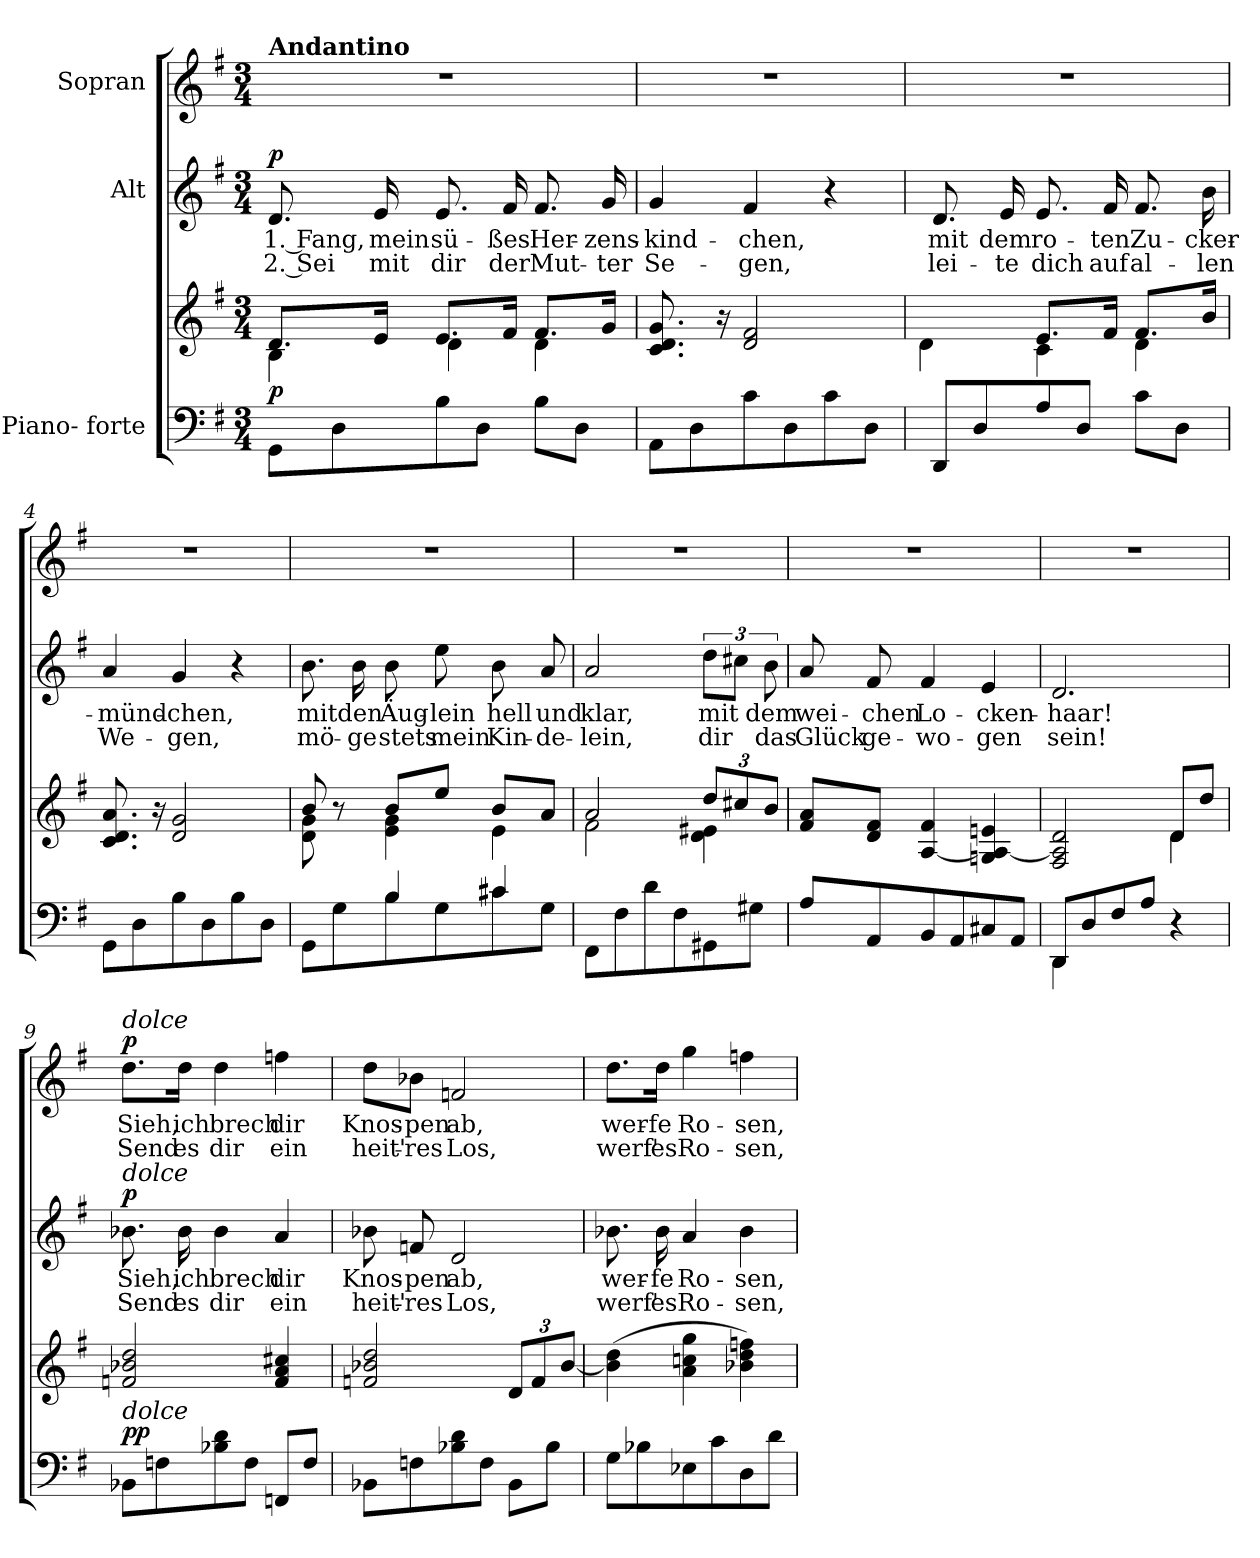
**kern	**kern	**dynam	**kern	**text	**text	**dynam	**kern	**text	**text	**dynam
*part3	*part3	*part3	*part2	*part2	*part2	*part2	*part1	*part1	*part1	*part1
*staff4	*staff3	*staff3/4	*staff2	*staff2	*staff2	*staff2	*staff1	*staff1	*staff1	*staff1
*I"Piano- forte	*	*	*I"Alt	*	*	*	*I"Sopran	*	*	*
*clefF4	*clefG2	*	*clefG2	*	*	*	*clefG2	*	*	*
*k[f#]	*k[f#]	*	*k[f#]	*	*	*	*k[f#]	*	*	*
*M3/4	*M3/4	*	*M3/4	*	*	*	*M3/4	*	*	*
=1	=1	=1	=1	=1	=1	=1	=1	=1	=1	=1
*	*^	*	*	*	*	*	*	*	*	*
!	!	!	!	!	!	!	!	!LO:TX:a:B:t=Andantino	!	!	!
!	!	!	!LO:DY:a=2	!	!LO:LY:b	!LO:LY:b	!LO:DY:a	!	!	!	!
8GG\L	8.d/L	4B\	p	8.d/	1. Fang,	2. Sei	p	2.r	.	.	.
8D\	.	.	.	.	.	.	.	.	.	.	.
!	!	!	!	!	!LO:LY:b	!LO:LY:b	!	!	!	!	!
.	16e/Jk	.	.	16e/	mein	mit	.	.	.	.	.
!	!	!	!	!	!LO:LY:b	!LO:LY:b	!	!	!	!	!
8B\	8.e/L	4d\	.	8.e/	sü-	dir	.	.	.	.	.
8D\J	.	.	.	.	.	.	.	.	.	.	.
!	!	!	!	!	!LO:LY:b	!LO:LY:b	!	!	!	!	!
.	16f#/Jk	.	.	16f#/	-ßes	der	.	.	.	.	.
!	!	!	!	!	!LO:LY:b	!LO:LY:b	!	!	!	!	!
8B\L	8.f#/L	4d\	.	8.f#/	Her-	Mut-	.	.	.	.	.
8D\J	.	.	.	.	.	.	.	.	.	.	.
!	!	!	!	!	!LO:LY:b	!LO:LY:b	!	!	!	!	!
.	16g/Jk	.	.	16g/	-zens-	-ter	.	.	.	.	.
*	*v	*v	*	*	*	*	*	*	*	*	*
=2	=2	=2	=2	=2	=2	=2	=2	=2	=2	=2
!	!	!	!	!LO:LY:b	!LO:LY:b	!	!	!	!	!
8AA\L	8.c/ 8.d/ 8.g/	.	4g/	-kind-	Se-	.	2.r	.	.	.
8D\	.	.	.	.	.	.	.	.	.	.
.	16r	.	.	.	.	.	.	.	.	.
!	!	!	!	!LO:LY:b	!LO:LY:b	!	!	!	!	!
8c\	2d/ 2f#/	.	4f#/	-chen,	-gen,	.	.	.	.	.
8D\	.	.	.	.	.	.	.	.	.	.
8c\	.	.	4r	.	.	.	.	.	.	.
8D\J	.	.	.	.	.	.	.	.	.	.
=3	=3	=3	=3	=3	=3	=3	=3	=3	=3	=3
*	*^	*	*	*	*	*	*	*	*	*
!	!	!	!	!	!LO:LY:b	!LO:LY:b	!	!	!	!	!
8DD/L	8.d/Lyy	4d\	.	8.d/	mit	lei-	.	2.r	.	.	.
8D/	.	.	.	.	.	.	.	.	.	.	.
!	!	!	!	!	!LO:LY:b	!LO:LY:b	!	!	!	!	!
.	16e/Jk	.	.	16e/	dem	-te	.	.	.	.	.
!	!	!	!	!	!LO:LY:b	!LO:LY:b	!	!	!	!	!
8A/	8.e/L	4c\	.	8.e/	ro-	dich	.	.	.	.	.
8D/J	.	.	.	.	.	.	.	.	.	.	.
!	!	!	!	!	!LO:LY:b	!LO:LY:b	!	!	!	!	!
.	16f#/Jk	.	.	16f#/	-ten	auf	.	.	.	.	.
!	!	!	!	!	!LO:LY:b	!LO:LY:b	!	!	!	!	!
8c\L	8.f#/L	4d\	.	8.f#/	Zu-	al-	.	.	.	.	.
8D\J	.	.	.	.	.	.	.	.	.	.	.
!	!	!	!	!	!LO:LY:b	!LO:LY:b	!	!	!	!	!
.	16b/Jk	.	.	16b\	-cker-	-len	.	.	.	.	.
*	*v	*v	*	*	*	*	*	*	*	*	*
!!LO:LB:g=z
=4	=4	=4	=4	=4	=4	=4	=4	=4	=4	=4
!	!	!	!	!LO:LY:b	!LO:LY:b	!	!	!	!	!
8GG\L	8.c/ 8.d/ 8.a/	.	4a/	-münd-	We-	.	2.r	.	.	.
8D\	.	.	.	.	.	.	.	.	.	.
.	16r	.	.	.	.	.	.	.	.	.
!	!	!	!	!LO:LY:b	!LO:LY:b	!	!	!	!	!
8B\	2d/ 2g/	.	4g/	-chen,	-gen,	.	.	.	.	.
8D\	.	.	.	.	.	.	.	.	.	.
8B\	.	.	4r	.	.	.	.	.	.	.
8D\J	.	.	.	.	.	.	.	.	.	.
=5	=5	=5	=5	=5	=5	=5	=5	=5	=5	=5
*^	*^	*	*	*	*	*	*	*	*	*
!	!	!	!	!	!	!LO:LY:b	!LO:LY:b	!	!	!	!	!
4ryy	8GG\L	8b/	8d\ 8g\	.	8.b\	mit	mö-	.	2.r	.	.	.
.	8G\	8r	8ryy	.	.	.	.	.	.	.	.	.
!	!	!	!	!	!	!LO:LY:b	!LO:LY:b	!	!	!	!	!
.	.	.	.	.	16b\	den	-ge	.	.	.	.	.
!	!	!	!	!	!	!LO:LY:b	!LO:LY:b	!	!	!	!	!
4B/	8B\	8b/L	4e\ 4g\	.	8b\	Äug-	stets	.	.	.	.	.
!	!	!	!	!	!	!LO:LY:b	!LO:LY:b	!	!	!	!	!
.	8G\	8ee/J	.	.	8ee\	-lein	mein	.	.	.	.	.
!	!	!	!	!	!	!LO:LY:b	!LO:LY:b	!	!	!	!	!
4c#X/	8c#\	8b/L	4e\	.	8b\	hell	Kin-	.	.	.	.	.
!	!	!	!	!	!	!LO:LY:b	!LO:LY:b	!	!	!	!	!
.	8G\J	8a/J	.	.	8a/	und	-de-	.	.	.	.	.
=6	=6	=6	=6	=6	=6	=6	=6	=6	=6	=6	=6	=6
!	!	!	!	!	!	!LO:LY:b	!LO:LY:b	!	!	!	!	!
*v	*v	*	*	*	*	*	*	*	*	*	*	*
8FF#\L	2a/	2f#\	.	2a/	klar,	-lein,	.	2.r	.	.	.
8F#\	.	.	.	.	.	.	.	.	.	.	.
8d\	.	.	.	.	.	.	.	.	.	.	.
8F#\	.	.	.	.	.	.	.	.	.	.	.
*	*Xbrackettup	*	*	*	*	*	*	*	*	*	*
!	!	!	!	!	!LO:LY:b	!LO:LY:b	!	!	!	!	!
8GG#X\	12dd/L	4d\ 4e#X\	.	12dd\L	mit	dir	.	.	.	.	.
.	12cc#X/	.	.	12cc#X\J	.	.	.	.	.	.	.
8G#X\J	.	.	.	.	.	.	.	.	.	.	.
!	!	!	!	!	!LO:LY:b	!LO:LY:b	!	!	!	!	!
.	12b/J	.	.	12b\	dem	das	.	.	.	.	.
*	*v	*v	*	*	*	*	*	*	*	*	*
=7	=7	=7	=7	=7	=7	=7	=7	=7	=7	=7
!	!	!	!	!LO:LY:b	!LO:LY:b	!	!	!	!	!
8A/L	8f#/ 8a/L	.	8a/	wei-	Glück	.	2.r	.	.	.
!	!	!	!	!LO:LY:b	!LO:LY:b	!	!	!	!	!
8AA/	8d/ 8f#/J	.	8f#/	-chen	ge-	.	.	.	.	.
!	!	!	!	!LO:LY:b	!LO:LY:b	!	!	!	!	!
8BB/	[4A/ 4f#/	.	4f#/	Lo-	-wo-	.	.	.	.	.
8AA/	.	.	.	.	.	.	.	.	.	.
!	!	!	!	!LO:LY:b	!LO:LY:b	!	!	!	!	!
8C#X/	4Gn/ 4A/_ 4en/	.	4e/	-cken-	-gen	.	.	.	.	.
8AA/J	.	.	.	.	.	.	.	.	.	.
!!LO:LB:g=z
=8	=8	=8	=8	=8	=8	=8	=8	=8	=8	=8
*^	*^	*	*	*	*	*	*	*	*	*
!	!	!	!	!	!	!LO:LY:b	!LO:LY:b	!	!	!	!	!
8DD/L	4DD\	2F#/ 2A/] 2d/	2ryy	.	2.d/	-haar!	sein!	.	2.r	.	.	.
8D/	.	.	.	.	.	.	.	.	.	.	.	.
8F#/	4ryy	.	.	.	.	.	.	.	.	.	.	.
8A/J	.	.	.	.	.	.	.	.	.	.	.	.
4r	4ryy	8d/L	4d\	.	.	.	.	.	.	.	.	.
.	.	8dd/J	.	.	.	.	.	.	.	.	.	.
*v	*v	*	*	*	*	*	*	*	*	*	*	*
*	*v	*v	*	*	*	*	*	*	*	*	*
=9	=9	=9	=9	=9	=9	=9	=9	=9	=9	=9
!	!	!	!	!	!	!	!LO:TX:a:i:t=dolce	!	!	!
!	!	!	!LO:TX:a:i:t=dolce	!	!	!	!	!	!	!
!LO:TX:a:i:t=dolce	!	!	!	!	!	!	!	!	!	!
!	!	!LO:DY:a=2	!	!LO:LY:b	!LO:LY:b	!LO:DY:a	!	!LO:LY:b	!LO:LY:b	!LO:DY:a
8BB-X\L	2fn/ 2b-X/ 2dd/	pp	8.b-X\	Sieh,	Send	p	8.dd\L	Sieh,	Send	p
8Fn\	.	.	.	.	.	.	.	.	.	.
!	!	!	!	!LO:LY:b	!LO:LY:b	!	!	!LO:LY:b	!LO:LY:b	!
.	.	.	16b-\	ich	es	.	16dd\Jk	ich	es	.
!	!	!	!	!LO:LY:b	!LO:LY:b	!	!	!LO:LY:b	!LO:LY:b	!
8B-X\ 8d\	.	.	4b-\	brech	dir	.	4dd\	brech	dir	.
8F\J	.	.	.	.	.	.	.	.	.	.
!	!	!	!	!LO:LY:b	!LO:LY:b	!	!	!LO:LY:b	!LO:LY:b	!
8FFn/L	4f/ 4a/ 4cc#X/	.	4a/	dir	ein	.	4ffn\	dir	ein	.
8F/J	.	.	.	.	.	.	.	.	.	.
=10	=10	=10	=10	=10	=10	=10	=10	=10	=10	=10
!	!	!	!	!LO:LY:b	!LO:LY:b	!	!	!LO:LY:b	!LO:LY:b	!
8BB-X\L	2fn/ 2b-X/ 2dd/	.	8b-X\	Knos-	heit'-	.	8dd\L	Knos-	heit'-	.
!	!	!	!	!LO:LY:b	!LO:LY:b	!	!	!LO:LY:b	!LO:LY:b	!
8Fn\	.	.	8fn/	-pen	-res	.	8b-X\J	-pen	-res	.
!	!	!	!	!LO:LY:b	!LO:LY:b	!	!	!LO:LY:b	!LO:LY:b	!
8B-X\ 8d\	.	.	2d/	ab,	Los,	.	2fn/	ab,	Los,	.
8F\J	.	.	.	.	.	.	.	.	.	.
8BB-\L	12d/L	.	.	.	.	.	.	.	.	.
.	12f/	.	.	.	.	.	.	.	.	.
8B-\J	.	.	.	.	.	.	.	.	.	.
.	[12b-/J	.	.	.	.	.	.	.	.	.
=11	=11	=11	=11	=11	=11	=11	=11	=11	=11	=11
!	!	!	!	!LO:LY:b	!LO:LY:b	!	!	!LO:LY:b	!LO:LY:b	!
8G\L	(4b-\] 4dd\	.	8.b-X\	wer-	werf'	.	8.dd\L	wer-	werf'	.
8B-X\	.	.	.	.	.	.	.	.	.	.
!	!	!	!	!LO:LY:b	!LO:LY:b	!	!	!LO:LY:b	!LO:LY:b	!
.	.	.	16b-\	-fe	es	.	16dd\Jk	-fe	es	.
!	!	!	!	!LO:LY:b	!LO:LY:b	!	!	!LO:LY:b	!LO:LY:b	!
8E-X\	4a\ 4ccn\ 4gg\	.	4a/	Ro-	Ro-	.	4gg\	Ro-	Ro-	.
8c\	.	.	.	.	.	.	.	.	.	.
!	!	!	!	!LO:LY:b	!LO:LY:b	!	!	!LO:LY:b	!LO:LY:b	!
8D\	4b-X\ 4dd\ 4ffn\)	.	4b-\	-sen,	-sen,	.	4ffn\	-sen,	-sen,	.
8d\J	.	.	.	.	.	.	.	.	.	.
=	=	=	=	=	=	=	=	=	=	=
*-	*-	*-	*-	*-	*-	*-	*-	*-	*-	*-
